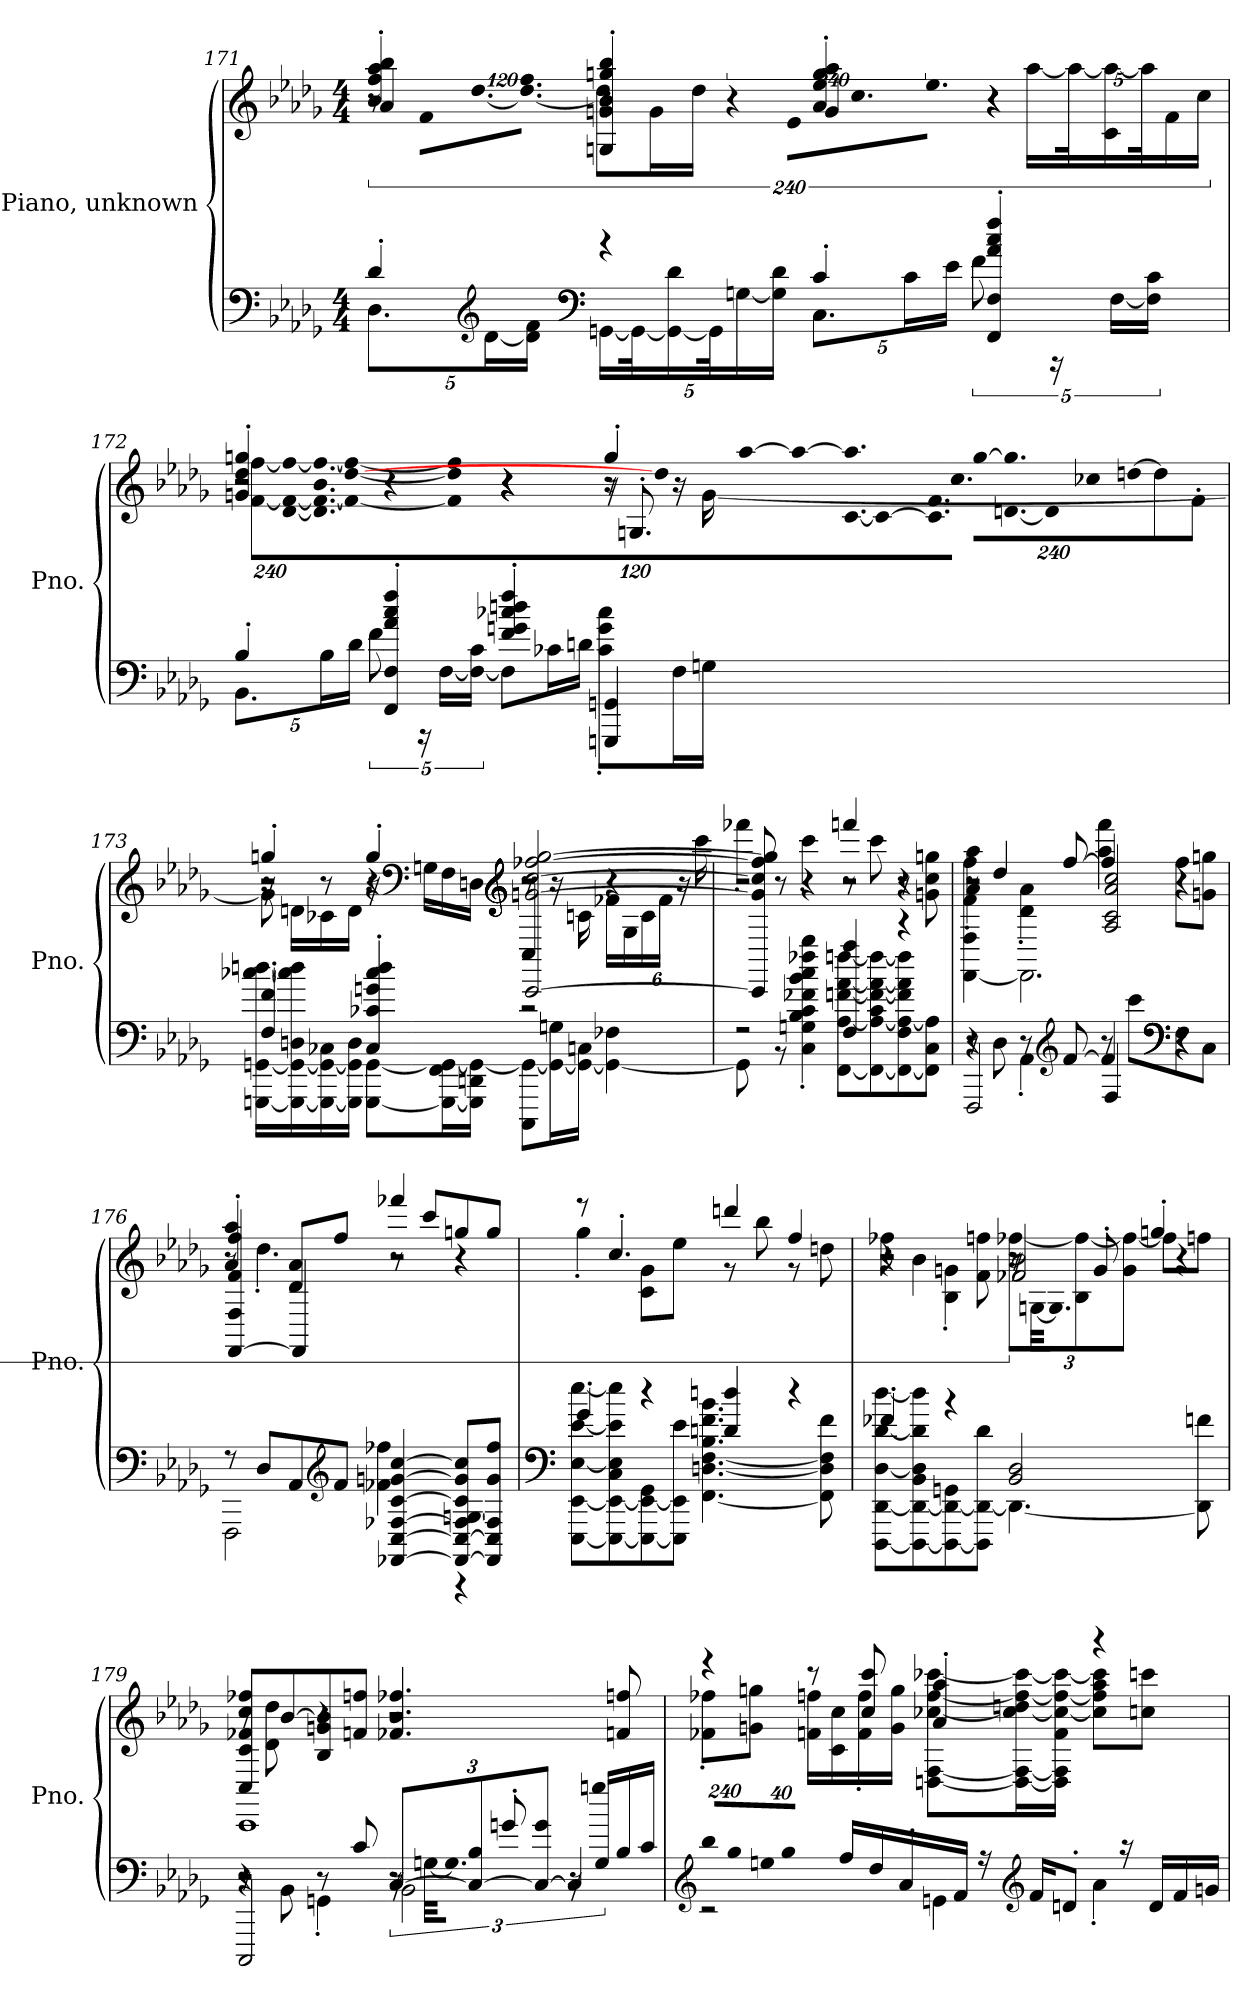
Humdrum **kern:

**kern	**kern
*part1	*part1
*staff2	*staff1
*I"Piano, unknown	*
*I'Pno.	*
!!LO:LB:g=z
*clefF4	*clefG2
*k[b-e-a-d-g-]	*k[b-e-a-d-g-]
*M4/4	*M4/4
=171	=171
*^	*
*	*Xbrackettup	*
*	*	*^
!	!	!	!LO:N:vis=16
*	*	*	*^
4d-'/	10.D-\L	4b-/' 4ff/' 4aa-/' 4bb-/'	1920%137r	4a-/
!	!	!	!LO:N:vis=16	!
.	.	.	1920%137f\LL	.
!	!	!	!LO:N:vis=32.	!
.	.	.	[1920%103dd-\L	.
*clefG2	*	*	*	*
.	[20d-\L	.	.	.
!	!	!	!LO:N:vis=32.	!
.	.	.	1920%103dd-\_ 1920%103ff\JJJ	.
.	20d-\] 20f\JJ	.	.	.
*clefF4	*	*	*	*
4r	[20GGn\LL	4Gn/' 4gn/' 4b-/' 4ggn/' 4bb-/'	8dd-\L]	4r
.	40GG\K_	.	.	.
.	20GG\_ 20d-\	.	.	.
.	40GG\K]	.	16g\L	.
.	[20Gn\	.	.	.
.	.	.	16dd-\JJ	.
.	20G\] 20d-\JJ	.	.	.
!	!	!	!LO:N:vis=16	!
4c'/	10.C\L	4a-/' 4ee-/' 4gg/' 4aa-/'	1920%137r	4g/
!	!	!	!LO:N:vis=16	!
.	.	.	1920%137e-\LL	.
!	!	!	!LO:N:vis=32.	!
.	.	.	1920%103cc\L	.
.	20c\L	.	.	.
!	!	!	!LO:N:vis=32.	!
.	.	.	1920%103ee-\JJJ	.
.	20e-\JJ	.	.	.
*	*brackettup	*	*Xbrackettup	*
4FF/' 4F/' 4a-/' 4cc/' 4ff/'	10f\	4r	[20aa-\LL	4r
.	.	.	40aa-\K_	.
.	.	.	20c\ 20aa-\_	.
.	20r	.	.	.
.	.	.	40aa-\K]	.
.	[20F\LL	.	20f\	.
.	20F\] 20c\JJ	.	20cc\JJ	.
*	*	*v	*v	*v
!!LO:PB:g=z
=172	=172	=172
*	*Xbrackettup	*
*	*	*^
!	!	!	!LO:N:vis=16
*	*	*^	*^
4B-'/	10.BB-\L	4gn/' 4dd-/' 4ggn/'	[1920%137f\ [1920%137ff\LL	2r	2r
!	!	!	!LO:N:vis=16	!	!
.	.	.	[1920%137d-\ 1920%137f\_ 1920%137ff\_	.	.
!	!	!	!LO:N:vis=32.	!	!
.	.	.	1920%103d-\] 1920%103f\_ 1920%103b-\ 1920%103ff\_L	.	.
.	20B-\L	.	.	.	.
!	!	!	!LO:N:vis=64	!	!
.	.	.	960%17f\_ [960%17dd-\ 960%17ff\_L	.	.
.	20d-\JJ	.	.	.	.
!	!	!	!LO:N:vis=64	!	!
.	.	.	960%17f\] 960%17dd-\_ 960%17ff\]	.	.
.	.	.	1920ryy	.	.
!	!	!	!LO:N:vis=64	!	!
.	.	.	960%17dd-\JJJJ]	.	.
*	*brackettup	*	*	*	*
4FF/' 4F/' 4a-/' 4cc/' 4ff/'	10f\	4r	[1920aa-\	.	.
.	.	.	240%17aa-\L_	.	.
!	!	!	!LO:N:vis=32.	!	!
.	.	.	[1920%103c\ 1920%103aa-\]L	.	.
.	20r	.	.	.	.
!	!	!	!LO:N:vis=64	!	!
.	.	.	960%17c\K_	.	.
!	!	!	!LO:N:vis=32.	!	!
.	.	.	1920%103c\] 1920%103f\	.	.
.	[20F\LL	.	.	.	.
!	!	!	!LO:N:vis=32.	!	!
.	.	.	1920%103cc\JJJ	.	.
.	20F\_ 20c\JJ	.	.	.	.
!	!	!	!LO:N:vis=16	!	!
4f/' 4gn/' 4cc-X/' 4ddn/' 4ff/'	8F\L]	4r	[1920%137gg\LL	4r	4r
!	!	!	!LO:N:vis=32.	!	!
.	.	.	[1920%103dn\ 1920%103gg\]L	.	.
!	!	!	!LO:N:vis=64	!	!
.	16c-X\L	.	960%17d\K]	.	.
!	!	!	!LO:N:vis=32	!	!
.	.	.	640%23cc-X\J	.	.
!	!	!	!LO:N:vis=16	!	!
.	.	.	[1920%137ddn\J	.	.
.	16dn\JJ	.	.	.	.
4GGGn/ 4GGn/	8c-\' 8g\' 8cc-\'L	16r	8dd\]	4gg'/	8r
.	.	8.Gn'/	.	.	.
.	16F\L	.	8f'\J	.	16r
.	16Gn\JJ	.	.	.	[16g\
!!LO:LB:g=z	!!	!!	!!
=173	=173	=173	=173	=173	=173
4F/' 4f/'	[16GGGn\ [16GGn\ [16cc-X\ [16ddn\LL	4ggn'/	16r	2r	8g\]
.	16GGG\_ 16GG\_ 16Dn\ 16cc-\] 16dd\]	.	16dn\LL	.	.
.	16GGG\_ 16GG\_ 16C-X\	.	16c-X\	.	8r
.	16GGG\] 16GG\] 16D\JJ	.	16d\JJ	.	.
4C-/' 4c-X/' 4gn/' 4cc-/' 4dd/'	[8GGG\ [8GG\L	4gg'/	16r	.	4r
*	*	*clefF4	*	*	*
.	.	.	16Gn\LL	.	.
.	16GGG\_ 16FF\ 16GG\_L	.	16F\	.	.
.	16GGG\] 16DDn\ 16GG\_JJ	.	16Dn\JJ	.	.
*	*	*clefG2	*	*	*
2r	8CCC\ 8GG\_L	4C'/	8r	[2CC/ [2gn/ [2cc/ [2ff-X/ [2gg/	2r
.	16GG\_ 16Gn\L	.	16r	.	.
.	16GG\_ 16Cn\JJ	.	16cn\	.	.
.	4GG\_ 4F-X\	4r	24f-X\LL	.	.
.	.	.	24G\	.	.
.	.	.	24c\	.	.
*	*	*	*brackettup	*	*
.	.	.	24f-\JJ	.	.
.	.	.	24r	.	.
.	.	.	24ccc\	.	.
*	*	*	*	*v	*v
=174	=174	=174	=174	=174
2r	8GG\]	2r	4fff-X'\	8CC/] 8g/] 8cc/] 8ff-/] 8gg/]
.	8r	.	.	8r
.	4C\' 4Gn\' 4B-\' 4c\' 4f-X\' 4b-\' 4cc\' 4ff-X\' 4bb-\'	.	4ccc'\	4r
4F/ 4aa-/	[8FF\ [8A-\ [8fn\ [8a-\ [8ffn\L	4fffn/	8r	2r
.	8FF\_ 8A-\_ 8c\ 8f\_ 8a-\_ 8ff\_	.	8ccc\	.
4r	8FF\_ 8F\ 8A-\_ 8f\] 8a-\] 8ff\]	4r	8r	.
.	8FF\] 8C\ 8A-\]J	.	8gn\ 8cc\ 8ggn\	.
!!LO:LB:g=z
=175	=175	=175	=175	=175
*	*^	*	*	*^
4r	8r	2FFF/	8r	4a-\' 4aa-\'	2r	[4FF\ 4F\ 4f\ 4ff\
.	8D-\	.	4dd-/	.	.	.
8r	4AA-'\	.	.	4d-\' 4a-\'	.	2.FF\]
*clefG2	*	*	*	*	*	*
[8f/	.	.	[8ff/	.	.	.
4f/]	8r	4F/	4ff/]	4aa-\ 4fff\	2A-/ 2c/ 2a-/ 2cc/	.
.	8ccc\L	.	.	.	.	.
*clefF4	*	*	*	*	*	*
4r	8F\	4r	4r	8ff\L	.	.
.	8C\J	.	.	8gn\ 8ggn\J	.	.
*	*v	*v	*	*	*	*
*	*	*	*	*v	*v
=176	=176	=176	=176	=176
8r	2FFF\	4a-/' 4aa-/'	8r	[4FF/ 4F/ 4f/ 4ff/
8D-/L	.	.	4.dd-'\	.
8AA-/	.	8d-/ 8a-/L	.	4FF/]
*clefG2	*	*	*	*
8f/J	.	8ff/J	.	.
[4FF-X/ [4C/ [4F-X/ [4c/ [4gn/ [4cc/	4f-X\ 4ff-X\	8r	2r	4fff-X/
.	.	8ccc/L	.	.
8FF-/_ 8C/_ 8F-/_ 8Gn/ 8c/] 8g/] 8cc/]L	4r	8ggn/	.	4r
8FF-/] 8C/] 8F-/] 8g/ 8ff-/J	.	8gg/J	.	.
*	*	*v	*v	*v
=177	=177	=177
*clefF4	*	*
*	*	*^
4g-'/	[8EEE-\ [8EE-\ [8E-\ [8e-\ [8ee-\L	8r	4gg-'\
.	8EEE-\_ 8EE-\_ 8C\ 8E-\] 8e-\] 8ee-\]	4.cc'/	.
4r	8EEE-\_ 8EE-\_ 8GG-\	.	8c\ 8g-\L
.	8EEE-\] 8EE-\] 8e-\J	.	8ee-\J
4dn/ 4ddn/	[4.FF\ [4.Dn\ [4.F\ 4.B-\ 4.f\ 4.b-\	4dddn/	8r
.	.	.	8bb-\
4r	.	4ff/	8r
.	8FF\] 8D\] 8F\] 8f\	.	8ddn\
!!LO:LB:g=z
=178	=178	=178	=178
*	*	*^	*^
4f-X'/	[8DDD-\ [8DD-\ [8D-\ [8d-\ [8dd-\L	2r	8ff-X\	2r	4r
.	8DDD-\_ 8DD-\_ 8BB-\ 8D-\] 8d-\] 8dd-\]	.	4b-\	.	.
4r	8DDD-\_ 8DD-\_ 8GGn\	.	.	.	4B-\' 4gn\'
.	8DDD-\] 8DD-\_ 8d-\J	.	8f\ 8ffn\	.	.
*	*	*	*Xbrackettup	*	*brackettup
2BB-/ 2D-/	4.DD-\_	8r	[12ff-X\L	2f-X/ 2b-/	24r
.	.	.	.	.	[48Gn\KKL
.	.	.	.	.	8.G\J]
.	.	.	12B-\ 12ff-\_	.	.
.	.	8g'/	.	.	.
.	.	.	12g\ 12ff-\_J	.	.
.	.	4ggn'/	8ff-\L]	.	4r
.	8DD-\] 8fn\	.	8ffn\J	.	.
*	*	*	*	*v	*v
!!LO:LB:g=z
=179	=179	=179	=179	=179
*^	*^	*	*	*
4r	8r	2CCC/	2r	8C/ 8c/ 8f-X/ 8cc/ 8ff-X/L	8r	1CC
.	8BB-\	.	.	[8b-/	8d-\ 8dd-\	.
8r	4GGn'\	.	.	8B-/ 8gn/ 8b-/]	4r	.
8c/	.	.	.	8fn/ 8ffn/J	.	.
*Xbrackettup	*brackettup	*	*	*	*	*
[12C/L	24r	8r	2BB-\	4.f-X/ 4.b-/ 4.ff-X/	2r	.
.	[48Gn\KKL	.	.	.	.	.
.	8.G\J]	.	.	.	.	.
12C/_ 12B-/	.	.	.	.	.	.
.	.	8gn'/	.	.	.	.
12C/_ 12g/J	.	.	.	.	.	.
4C/]	4ggn'\	16r	.	.	.	.
.	.	16G/LL	.	.	.	.
.	.	16B-/	.	8fn/ 8ffn/	.	.
.	.	16c/JJ	.	.	.	.
*v	*v	*v	*v	*	*	*
*	*v	*v	*v
!!LO:LB:g=z
=180	=180
*Xbrackettup	*
*^	*
*	*^	*
!LO:N:vis=16	!	!	!
*	*v	*v	*^
1920%137d-/LL	2r	4r	8f-X\' 8ff-X\'L
!LO:N:vis=16	!	!	!
1920%137B-/	.	.	.
.	.	.	8gn\ 8ggn\J
!LO:N:vis=32	!	!	!
640%23Gn/K	.	.	.
!LO:N:vis=16	!	!	!
1920%137B-/JJ	.	.	.
16A-/LL	.	8r	16fn\ 16ffn\LL
16F/	.	.	16c\ 16cc\
16C'/	.	8cc/ 8ccc/	16f\' 16ff\'
16AA-/JJ	.	.	16g\ 16gg\JJ
16r	4GGn\	4a-/' 4aa-/'	[8Dn\ [8F\ [8cc-X\ [8ff\ [8ccc-X\L
*clefG2	*	*	*
16f/KL	.	.	.
8dn'/J	.	.	16D\_ 16F\_ 16cc-\_ 16ddn\ 16ff\_ 16ccc-\_L
.	.	.	16D\] 16F\] 16f\ 16cc-\_ 16ff\_ 16ccc-\_JJ
16r	4a-'\	4r	8cc-\] 8ff\] 8aa-\ 8ccc-\]L
16d/LL	.	.	.
16f/	.	.	8ccn\ 8cccn\J
16gn/JJ	.	.	.
*v	*v	*	*
*	*v	*v
=	=
*-	*-
